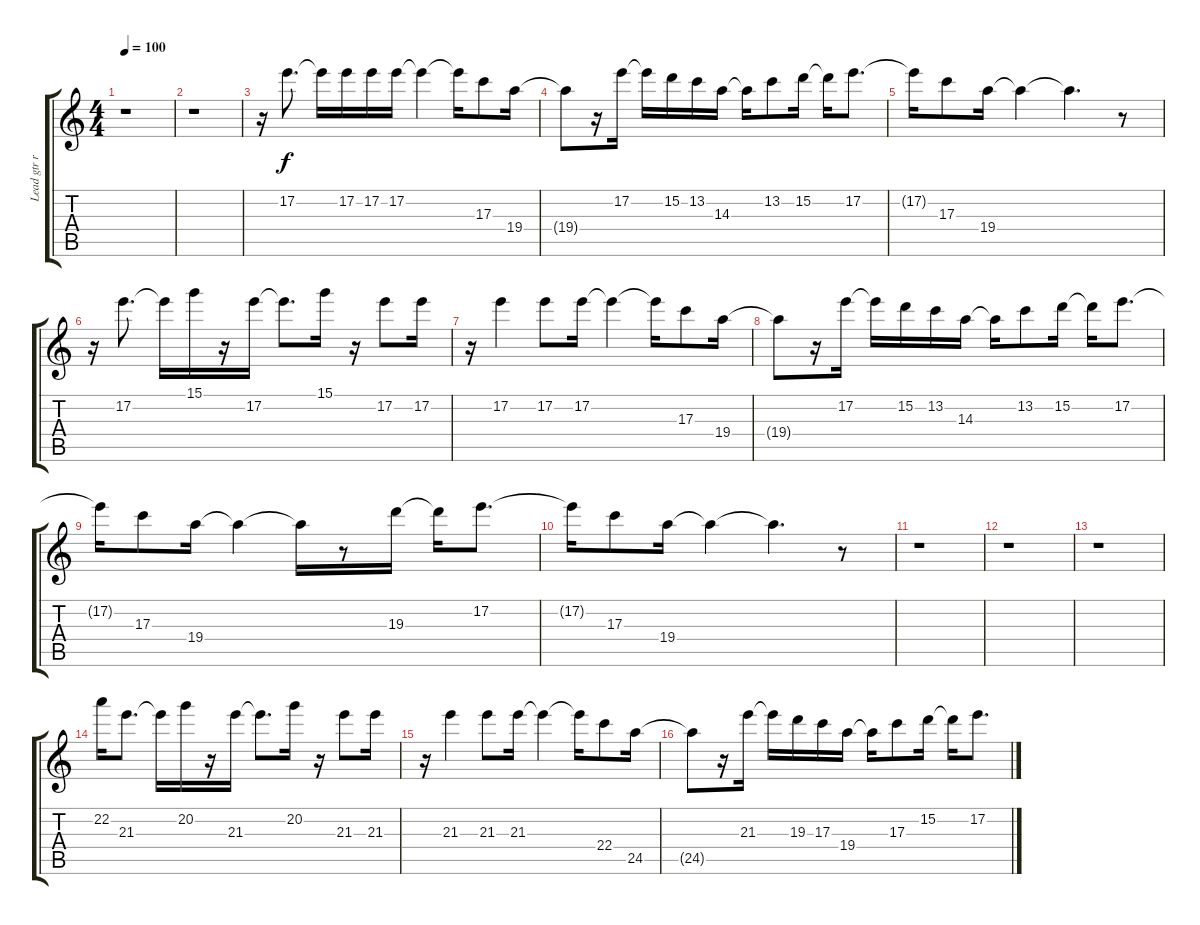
\track ("Lead gtr reverb 2" "Lead gtr r") {instrument overdrivenguitar}
\staff {score tabs}
\tuning (E4 B3 G3 D3 A2 E2) {hide}
\ts (4 4)
\tempo 100
\clef g2
\ks c
r.1{dy f} |
r.1 |
r.16 17.2.8{d} 17.2{t}.16 17.2.16 17.2.16 17.2.16 17.2{t}.4 17.2{t}.16 17.3.8 19.4.16 |
19.4{t}.8 r.16 17.2.16 17.2{t}.16 15.2.16 13.2.16 14.3.16 14.3{t}.16 13.2.8 15.2.16 15.2{t}.16 17.2.8{d} |
17.2{t}.16 17.3.8 19.4.16 19.4{t}.4 19.4{t}.4{d} r.8 |
r.16 17.2.8{d} 17.2{t}.16 15.1.16 r.16 17.2.16 17.2{t}.8{d} 15.1.16 r.16 17.2.8 17.2.16 |
r.16 17.2.4 17.2.8 17.2.16 17.2{t}.4 17.2{t}.16 17.3.8 19.4.16 |
19.4{t}.8 r.16 17.2.16 17.2{t}.16 15.2.16 13.2.16 14.3.16 14.3{t}.16 13.2.8 15.2.16 15.2{t}.16 17.2.8{d} |
17.2{t}.16 17.3.8 19.4.16 19.4{t}.4 19.4{t}.16 r.8 19.3.16 19.3{t}.16 17.2.8{d} |
17.2{t}.16 17.3.8 19.4.16 19.4{t}.4 19.4{t}.4{d} r.8 |
r.1 |
r.1 |
r.1 |
22.2.16 21.3.8{d} 21.3{t}.16 20.2.16 r.16 21.3.16 21.3{t}.8{d} 20.2.16 r.16 21.3.8 21.3.16 |
r.16 21.3.4 21.3.8 21.3.16 21.3{t}.4 21.3{t}.16 22.4.8 24.5.16 |
24.5{t}.8 r.16 21.3.16 21.3{t}.16 19.3.16 17.3.16 19.4.16 19.4{t}.16 17.3.8 15.2.16 15.2{t}.16 17.2.8{d}
